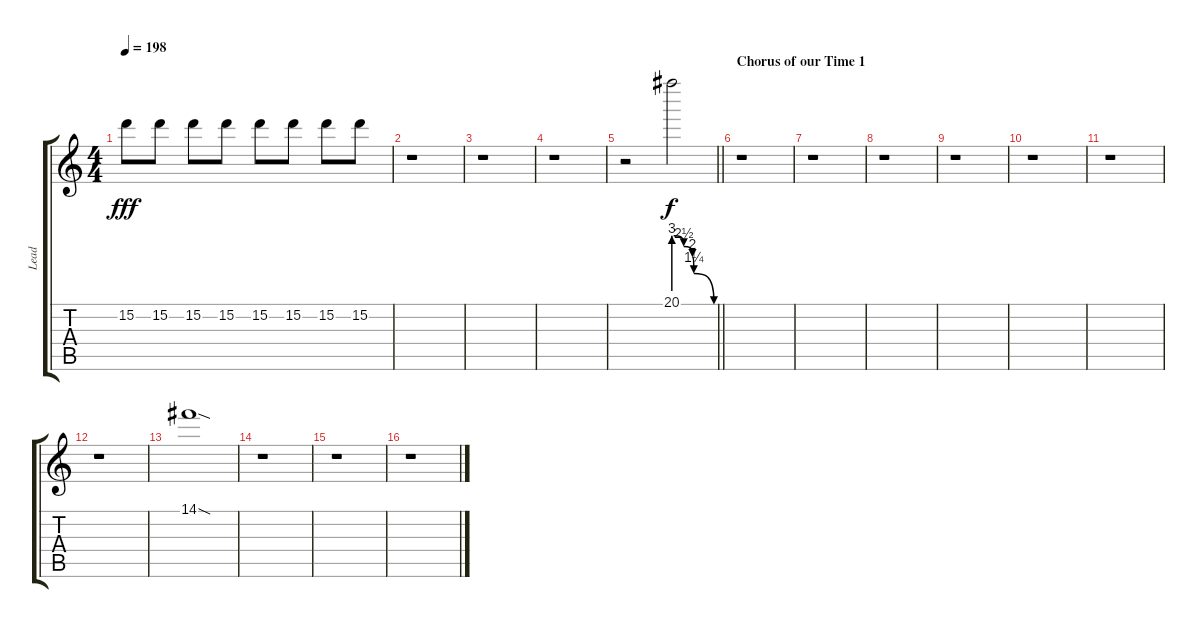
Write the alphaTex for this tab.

\track ("Lead" "Lead") {instrument distortionguitar}
\staff {score tabs}
\tuning (E4 B3 G3 D3 A2 E2) {hide}
\ts (4 4)
\tempo 198
\clef g2
\ks c
15.2.8{dy fff} 15.2.8 15.2.8 15.2.8 15.2.8 15.2.8 15.2.8 15.2.8 |
r.1 |
r.1 |
r.1 |
\barLineRight lightlight
r.2 20.1{be (custom 0 12 15 10 28 8 30 5 60 0)}.2{dy f} |
\section ("" "Chorus of our Time 1")
r.1 |
r.1 |
r.1 |
r.1 |
r.1 |
r.1 |
r.1 |
14.1{sod}.1 |
r.1 |
r.1 |
r.1
